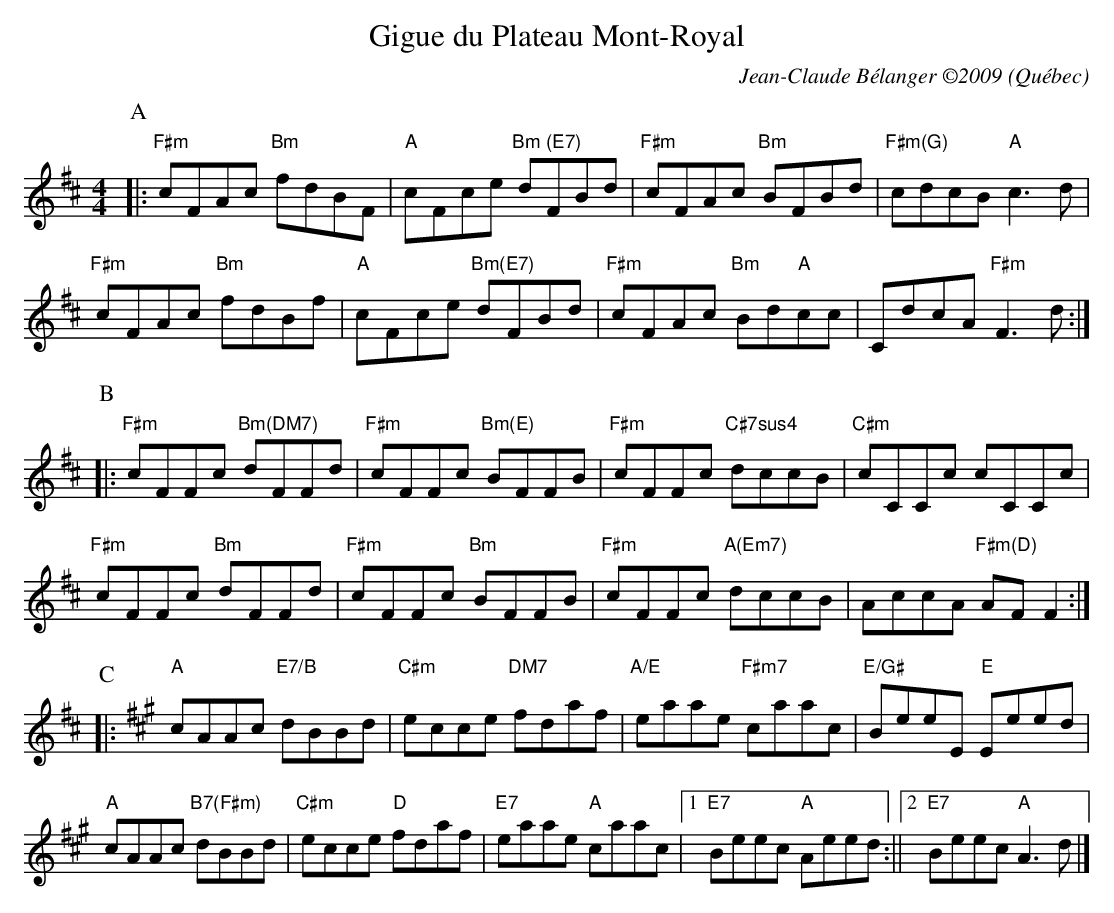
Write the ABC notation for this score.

X:1
T:Gigue du Plateau Mont-Royal
C:Jean-Claude Bélanger ©2009
O:Québec
M:4/4
L:1/8
K:F#phr
P:A
|: "F#m" cFAc "Bm" fdBF | "A" cFce "Bm (E7)" dFBd | "F#m"  cFAc "Bm" BFBd | "F#m(G)"  cdcB "A" c3d |
"F#m" cFAc "Bm" fdBf | "A" cFce "Bm(E7)" dFBd | "F#m"  cFAc "Bm" Bd"A"cc | CdcA "F#m" F3d :|
P:B
|: "F#m" cFFc "Bm(DM7)" dFFd | "F#m" cFFc "Bm(E)" BFFB | "F#m"  cFFc "C#7sus4" dccB | "C#m" cCCc cCCc |
"F#m" cFFc "Bm" dFFd | "F#m"  cFFc "Bm" BFFB | "F#m"  cFFc "A(Em7)" dccB | AccA "F#m(D)" AFF2 :|
P:C
K:Amaj
|: "A"cAAc "E7/B" dBBd | "C#m" ecce "DM7" fdaf | "A/E" eaae "F#m7"caac | "E/G#" BeeE "E" Eeed |
"A" cAAc "B7(F#m)" dBBd | "C#m" ecce "D" fdaf | "E7" eaae "A"caac |1 "E7" Beec "A" Aeed :||2 "E7" Beec "A"A3d |]
